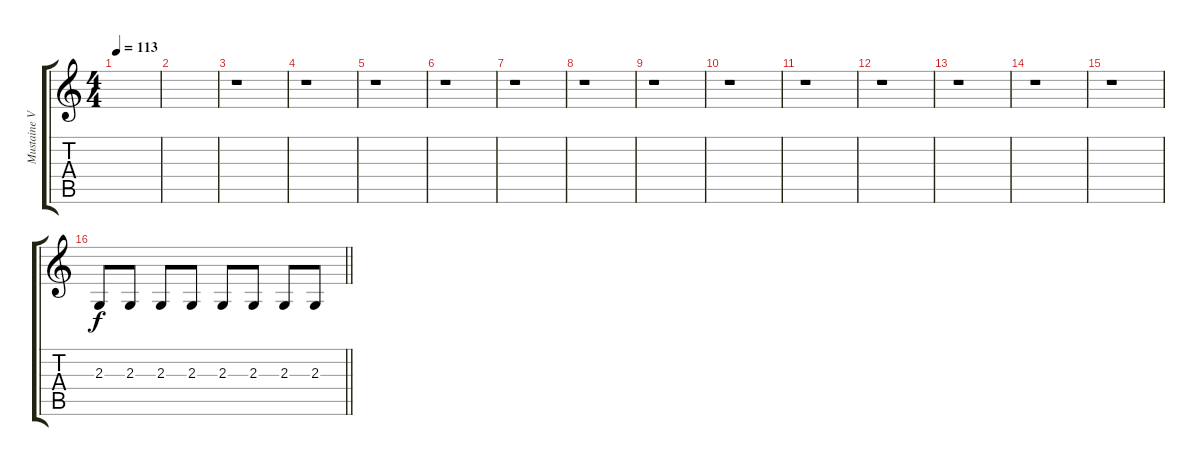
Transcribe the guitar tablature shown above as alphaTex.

\track ("Mustaine Voice " "Mustaine V") {instrument altosax}
\staff {score tabs}
\tuning (D4 A3 F3 C3 G2 D2) {hide}
\ts (4 4)
\tempo 113
\clef g2
\ks c
|
|
r.1 |
r.1 |
r.1 |
r.1 |
r.1 |
r.1 |
r.1 |
r.1 |
r.1 |
r.1 |
r.1 |
r.1 |
r.1{instrument overdrivenguitar} |
\barLineRight lightlight
2.3.8 2.3.8 2.3.8 2.3.8 2.3.8 2.3.8 2.3.8 2.3.8
